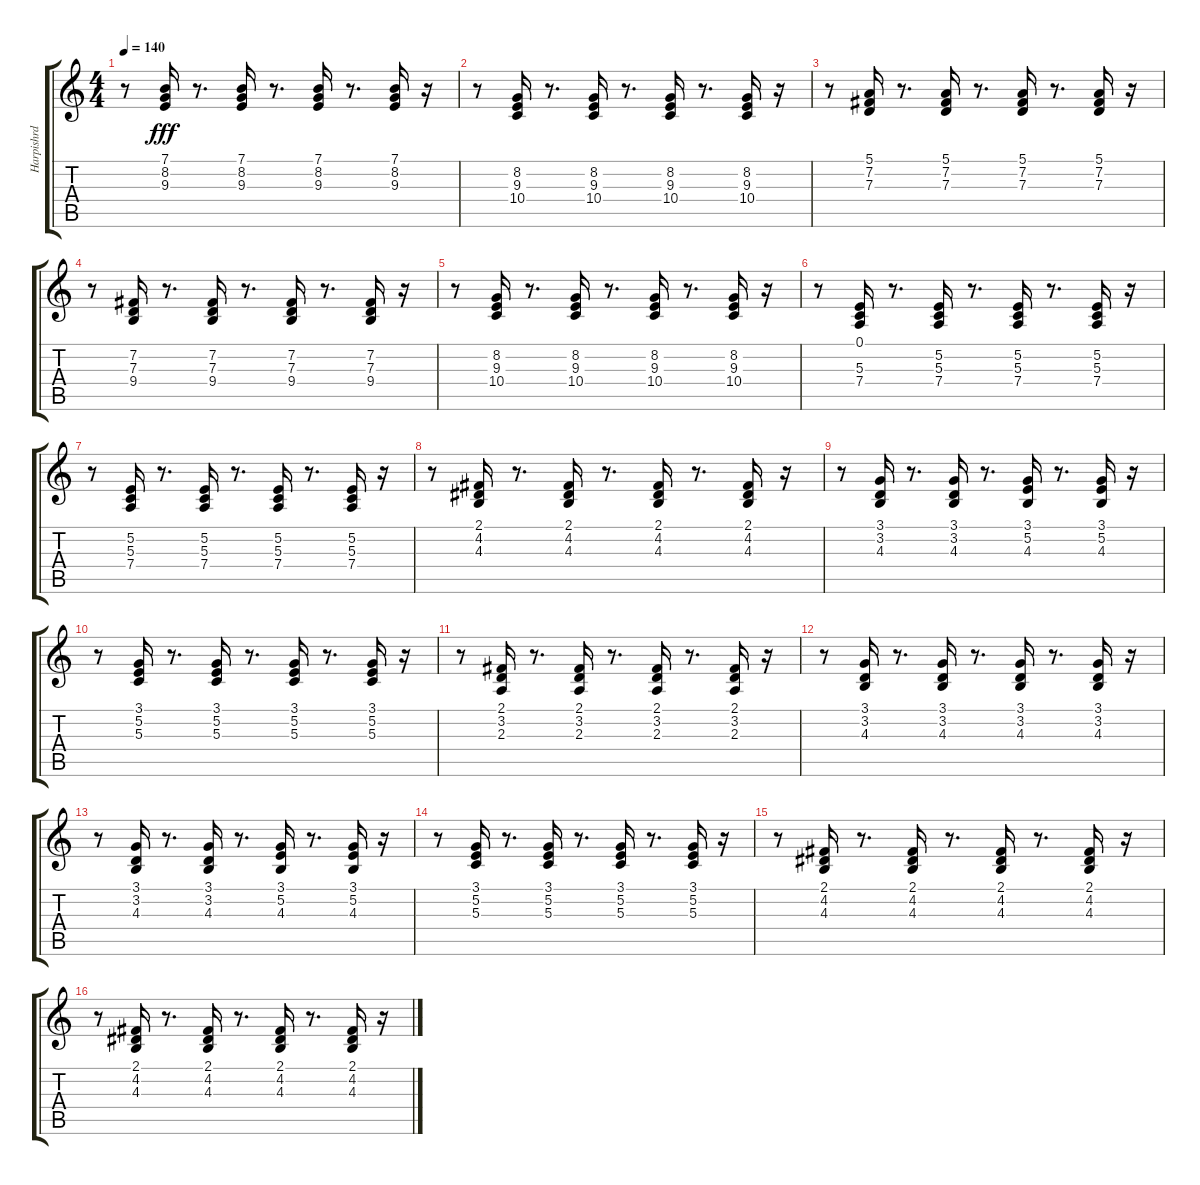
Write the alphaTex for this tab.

\track ("Harpishrd" "Harpishrd") {instrument harpsichord}
\staff {score tabs}
\tuning (E4 B3 G3 D3 A2 E2) {hide}
\ts (4 4)
\tempo 140
\clef g2
\ks c
r.8{dy fff} (7.1 8.2 9.3).16 r.8{d} (7.1 8.2 9.3).16 r.8{d} (7.1 8.2 9.3).16 r.8{d} (7.1 8.2 9.3).16 r.16 |
r.8 (8.2 9.3 10.4).16 r.8{d} (8.2 9.3 10.4).16 r.8{d} (8.2 9.3 10.4).16 r.8{d} (8.2 9.3 10.4).16 r.16 |
r.8 (5.1 7.2 7.3).16 r.8{d} (5.1 7.2 7.3).16 r.8{d} (5.1 7.2 7.3).16 r.8{d} (5.1 7.2 7.3).16 r.16 |
r.8 (7.2 7.3 9.4).16 r.8{d} (7.2 7.3 9.4).16 r.8{d} (7.2 7.3 9.4).16 r.8{d} (7.2 7.3 9.4).16 r.16 |
r.8 (8.2 9.3 10.4).16 r.8{d} (8.2 9.3 10.4).16 r.8{d} (8.2 9.3 10.4).16 r.8{d} (8.2 9.3 10.4).16 r.16 |
r.8 (0.1 5.3 7.4).16 r.8{d} (5.2 5.3 7.4).16 r.8{d} (5.2 5.3 7.4).16 r.8{d} (5.2 5.3 7.4).16 r.16 |
r.8 (5.2 5.3 7.4).16 r.8{d} (5.2 5.3 7.4).16 r.8{d} (5.2 5.3 7.4).16 r.8{d} (5.2 5.3 7.4).16 r.16 |
r.8 (2.1 4.2 4.3).16 r.8{d} (2.1 4.2 4.3).16 r.8{d} (2.1 4.2 4.3).16 r.8{d} (2.1 4.2 4.3).16 r.16 |
r.8 (3.1 3.2 4.3).16 r.8{d} (3.1 3.2 4.3).16 r.8{d} (3.1 5.2 4.3).16 r.8{d} (3.1 5.2 4.3).16 r.16 |
r.8 (3.1 5.2 5.3).16 r.8{d} (3.1 5.2 5.3).16 r.8{d} (3.1 5.2 5.3).16 r.8{d} (3.1 5.2 5.3).16 r.16 |
r.8 (2.1 3.2 2.3).16 r.8{d} (2.1 3.2 2.3).16 r.8{d} (2.1 3.2 2.3).16 r.8{d} (2.1 3.2 2.3).16 r.16 |
r.8 (3.1 3.2 4.3).16 r.8{d} (3.1 3.2 4.3).16 r.8{d} (3.1 3.2 4.3).16 r.8{d} (3.1 3.2 4.3).16 r.16 |
r.8 (3.1 3.2 4.3).16 r.8{d} (3.1 3.2 4.3).16 r.8{d} (3.1 5.2 4.3).16 r.8{d} (3.1 5.2 4.3).16 r.16 |
r.8 (3.1 5.2 5.3).16 r.8{d} (3.1 5.2 5.3).16 r.8{d} (3.1 5.2 5.3).16 r.8{d} (3.1 5.2 5.3).16 r.16 |
r.8 (2.1 4.2 4.3).16 r.8{d} (2.1 4.2 4.3).16 r.8{d} (2.1 4.2 4.3).16 r.8{d} (2.1 4.2 4.3).16 r.16 |
r.8 (2.1 4.2 4.3).16 r.8{d} (2.1 4.2 4.3).16 r.8{d} (2.1 4.2 4.3).16 r.8{d} (2.1 4.2 4.3).16 r.16
